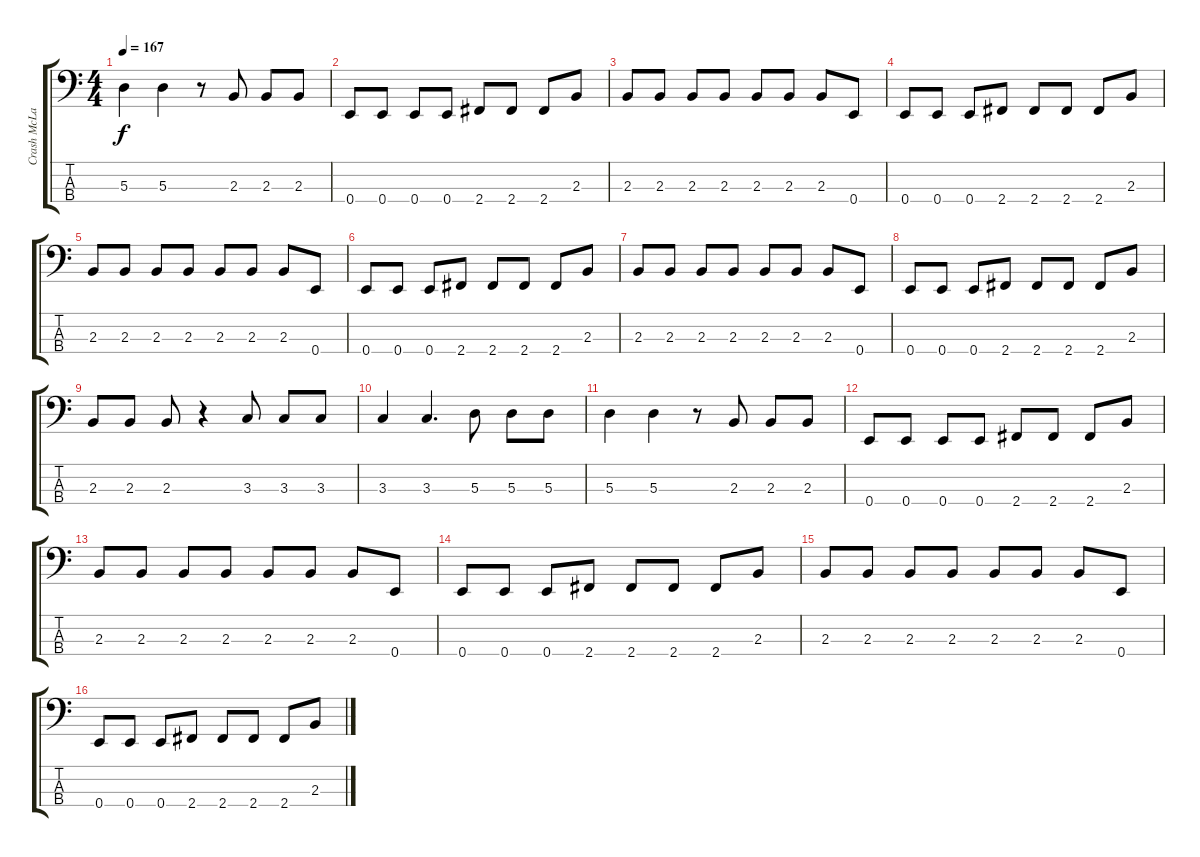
\track ("Crash McLarson" "Crash McLa") {instrument electricbassfinger}
\staff {score tabs}
\tuning (G2 D2 A1 E1) {hide}
\ts (4 4)
\tempo 167
\clef f4
\ks c
5.3.4{dy f} 5.3.4 r.8 2.3.8 2.3.8 2.3.8 |
0.4.8 0.4.8 0.4.8 0.4.8 2.4.8 2.4.8 2.4.8 2.3.8 |
2.3.8 2.3.8 2.3.8 2.3.8 2.3.8 2.3.8 2.3.8 0.4.8 |
0.4.8 0.4.8 0.4.8 2.4.8 2.4.8 2.4.8 2.4.8 2.3.8 |
2.3.8 2.3.8 2.3.8 2.3.8 2.3.8 2.3.8 2.3.8 0.4.8 |
0.4.8 0.4.8 0.4.8 2.4.8 2.4.8 2.4.8 2.4.8 2.3.8 |
2.3.8 2.3.8 2.3.8 2.3.8 2.3.8 2.3.8 2.3.8 0.4.8 |
0.4.8 0.4.8 0.4.8 2.4.8 2.4.8 2.4.8 2.4.8 2.3.8 |
2.3.8 2.3.8 2.3.8 r.4 3.3.8 3.3.8 3.3.8 |
3.3.4 3.3.4{d} 5.3.8 5.3.8 5.3.8 |
5.3.4 5.3.4 r.8 2.3.8 2.3.8 2.3.8 |
0.4.8 0.4.8 0.4.8 0.4.8 2.4.8 2.4.8 2.4.8 2.3.8 |
2.3.8 2.3.8 2.3.8 2.3.8 2.3.8 2.3.8 2.3.8 0.4.8 |
0.4.8 0.4.8 0.4.8 2.4.8 2.4.8 2.4.8 2.4.8 2.3.8 |
2.3.8 2.3.8 2.3.8 2.3.8 2.3.8 2.3.8 2.3.8 0.4.8 |
0.4.8 0.4.8 0.4.8 2.4.8 2.4.8 2.4.8 2.4.8 2.3.8
